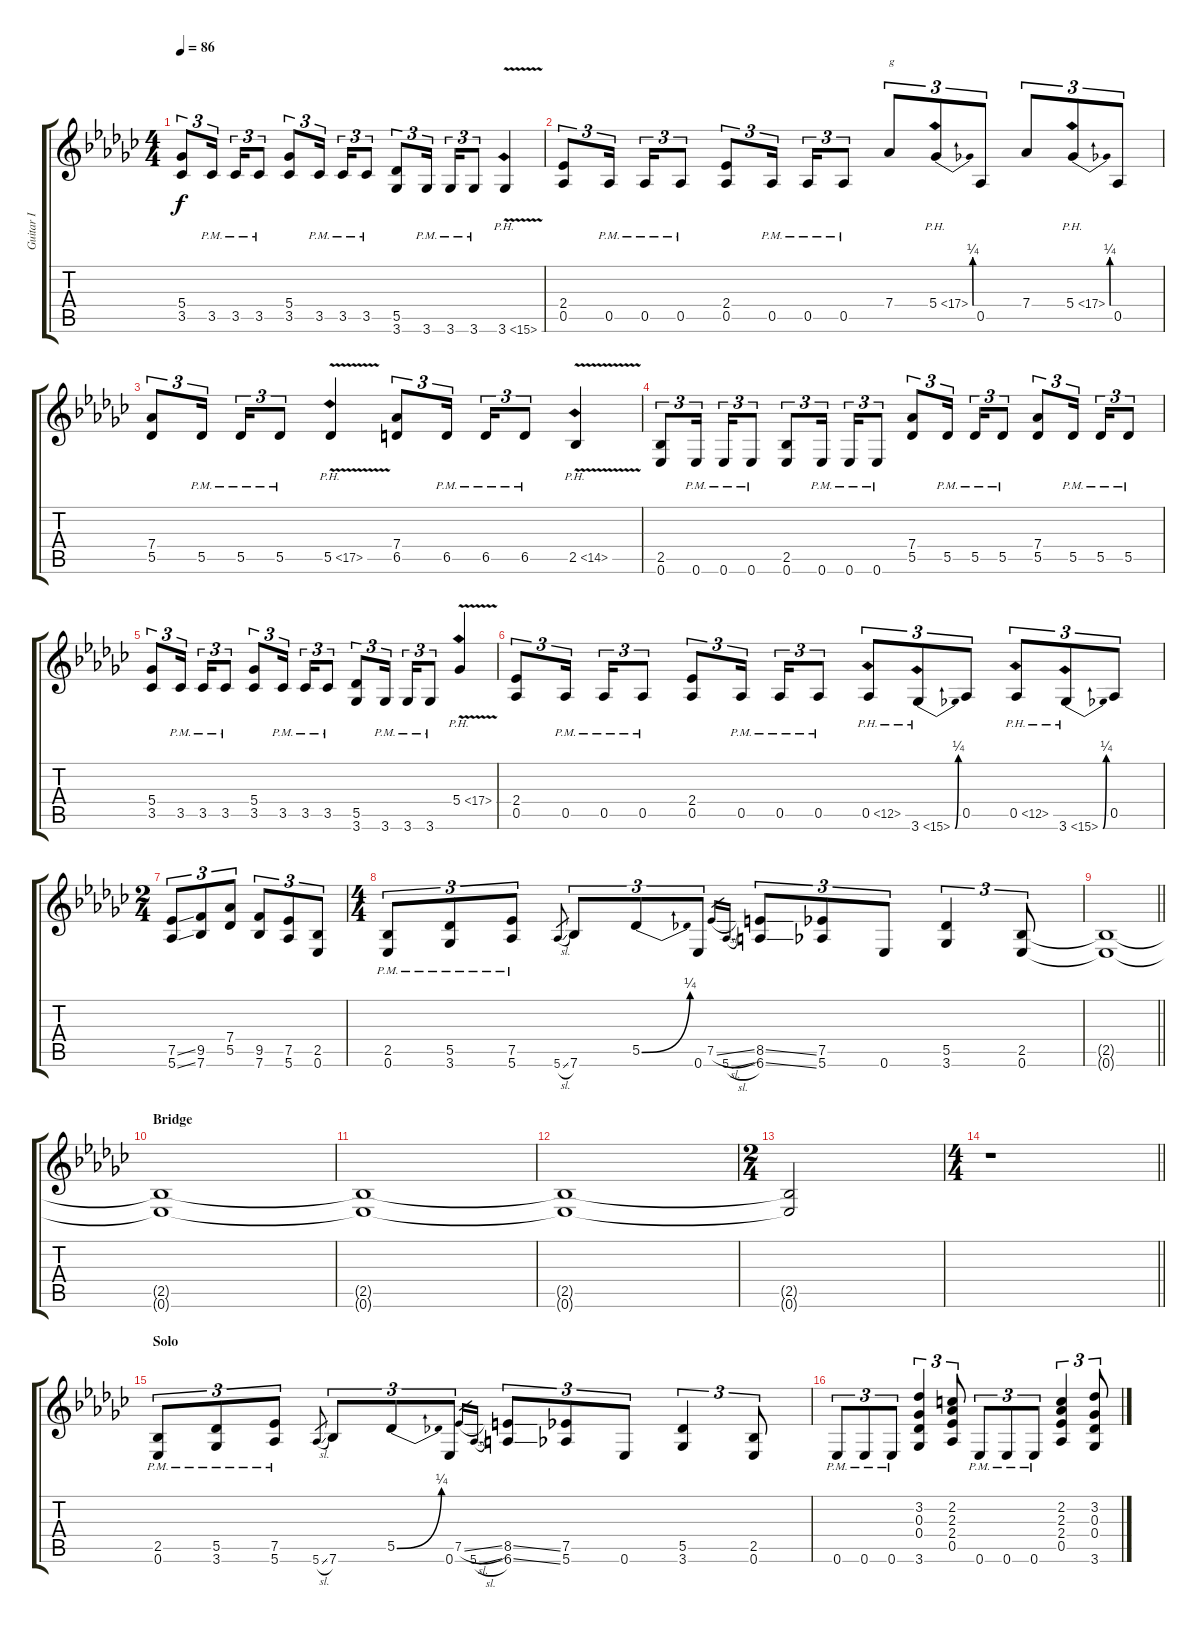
\track ("Guitar I" "Guitar I") {instrument distortionguitar}
\staff {score tabs}
\tuning (Eb4 Bb3 Gb3 Db3 Ab2 Eb2) {hide}
\ts (4 4)
\tempo 86
\clef g2
\ks ebminor
(5.4 3.5).8{tu (3 2) dy f} 3.5{pm}.16{tu (3 2)} 3.5{pm}.16{tu (3 2)} 3.5{pm}.8{tu (3 2)} (5.4 3.5).8{tu (3 2)} 3.5{pm}.16{tu (3 2)} 3.5{pm}.16{tu (3 2)} 3.5{pm}.8{tu (3 2)} (5.5 3.6).8{tu (3 2)} 3.6{pm}.16{tu (3 2)} 3.6{pm}.16{tu (3 2)} 3.6{pm}.8{tu (3 2)} 3.6{ph 12 v}.4 |
(2.4 0.5).8{tu (3 2)} 0.5{pm}.16{tu (3 2)} 0.5{pm}.16{tu (3 2)} 0.5{pm}.8{tu (3 2)} (2.4 0.5).8{tu (3 2)} 0.5{pm}.16{tu (3 2)} 0.5{pm}.16{tu (3 2)} 0.5{pm}.8{tu (3 2)} 7.4.8{tu (3 2) txt "g"} 5.4{be (bend 0 0 60 1) ph 12}.8{tu (3 2)} 0.5.8{tu (3 2)} 7.4.8{tu (3 2)} 5.4{be (bend 0 0 60 1) ph 12}.8{tu (3 2)} 0.5.8{tu (3 2)} |
(7.4 5.5).8{tu (3 2)} 5.5{pm}.16{tu (3 2)} 5.5{pm}.16{tu (3 2)} 5.5{pm}.8{tu (3 2)} 5.5{ph 12 v}.4 (7.4 6.5).8{tu (3 2)} 6.5{pm}.16{tu (3 2)} 6.5{pm}.16{tu (3 2)} 6.5{pm}.8{tu (3 2)} 2.5{ph 12 v}.4 |
(2.5 0.6).8{tu (3 2)} 0.6{pm}.16{tu (3 2)} 0.6{pm}.16{tu (3 2)} 0.6{pm}.8{tu (3 2)} (2.5 0.6).8{tu (3 2)} 0.6{pm}.16{tu (3 2)} 0.6{pm}.16{tu (3 2)} 0.6{pm}.8{tu (3 2)} (7.4 5.5).8{tu (3 2)} 5.5{pm}.16{tu (3 2)} 5.5{pm}.16{tu (3 2)} 5.5{pm}.8{tu (3 2)} (7.4 5.5).8{tu (3 2)} 5.5{pm}.16{tu (3 2)} 5.5{pm}.16{tu (3 2)} 5.5{pm}.8{tu (3 2)} |
(5.4 3.5).8{tu (3 2)} 3.5{pm}.16{tu (3 2)} 3.5{pm}.16{tu (3 2)} 3.5{pm}.8{tu (3 2)} (5.4 3.5).8{tu (3 2)} 3.5{pm}.16{tu (3 2)} 3.5{pm}.16{tu (3 2)} 3.5{pm}.8{tu (3 2)} (5.5 3.6).8{tu (3 2)} 3.6{pm}.16{tu (3 2)} 3.6{pm}.16{tu (3 2)} 3.6{pm}.8{tu (3 2)} 5.4{ph 12 v}.4 |
(2.4 0.5).8{tu (3 2)} 0.5{pm}.16{tu (3 2)} 0.5{pm}.16{tu (3 2)} 0.5{pm}.8{tu (3 2)} (2.4 0.5).8{tu (3 2)} 0.5{pm}.16{tu (3 2)} 0.5{pm}.16{tu (3 2)} 0.5{pm}.8{tu (3 2)} 0.5{ph 12}.8{tu (3 2)} 3.6{be (bend 0 0 60 1) ph 12}.8{tu (3 2)} 0.5.8{tu (3 2)} 0.5{ph 12}.8{tu (3 2)} 3.6{be (bend 0 0 60 1) ph 12}.8{tu (3 2)} 0.5.8{tu (3 2)} |
\ts (2 4)
(7.5{ss} 5.6{ss}).8{tu (3 2)} (9.5 7.6).8{tu (3 2)} (7.4 5.5).8{tu (3 2)} (9.5 7.6).8{tu (3 2)} (7.5 5.6).8{tu (3 2)} (2.5 0.6).8{tu (3 2)} |
\ts (4 4)
(2.5{pm} 0.6{pm}).8{tu (3 2)} (5.5{pm} 3.6{pm}).8{tu (3 2)} (7.5{pm} 5.6{pm}).8{tu (3 2)} 5.6{sl}.8{gr} 7.6.8{tu (3 2)} 5.5{be (bend 0 0 60 1)}.8{tu (3 2)} 0.6.8{tu (3 2)} 7.5{sl}.16{gr} 5.6{sl}.16{gr} (8.5{ss} 6.6{ss}).8{tu (3 2)} (7.5 5.6).8{tu (3 2)} 0.6.8{tu (3 2)} (5.5 3.6).4{tu (3 2)} (2.5 0.6).8{tu (3 2)} |
\barLineRight lightlight
(2.5{t} 0.6{t}).1 |
\section ("" "Bridge")
(2.5{t} 0.6{t}).1 |
(2.5{t} 0.6{t}).1 |
(2.5{t} 0.6{t}).1 |
\ts (2 4)
(2.5{t} 0.6{t}).2 |
\ts (4 4)
\barLineRight lightlight
r.1 |
\section ("" "Solo")
(2.5{pm} 0.6{pm}).8{tu (3 2)} (5.5{pm} 3.6{pm}).8{tu (3 2)} (7.5{pm} 5.6{pm}).8{tu (3 2)} 5.6{sl}.8{gr} 7.6.8{tu (3 2)} 5.5{be (bend 0 0 60 1)}.8{tu (3 2)} 0.6.8{tu (3 2)} 7.5{sl}.16{gr} 5.6{sl}.16{gr} (8.5{ss} 6.6{ss}).8{tu (3 2)} (7.5 5.6).8{tu (3 2)} 0.6.8{tu (3 2)} (5.5 3.6).4{tu (3 2)} (2.5 0.6).8{tu (3 2)} |
0.6{pm}.8{tu (3 2)} 0.6{pm}.8{tu (3 2)} 0.6{pm}.8{tu (3 2)} (3.2 0.3 0.4 3.6).4{tu (3 2)} (2.2 2.3 2.4 0.5).8{tu (3 2)} 0.6{pm}.8{tu (3 2)} 0.6{pm}.8{tu (3 2)} 0.6{pm}.8{tu (3 2)} (2.2 2.3 2.4 0.5).4{tu (3 2)} (3.2 0.3 0.4 3.6).8{tu (3 2)}
